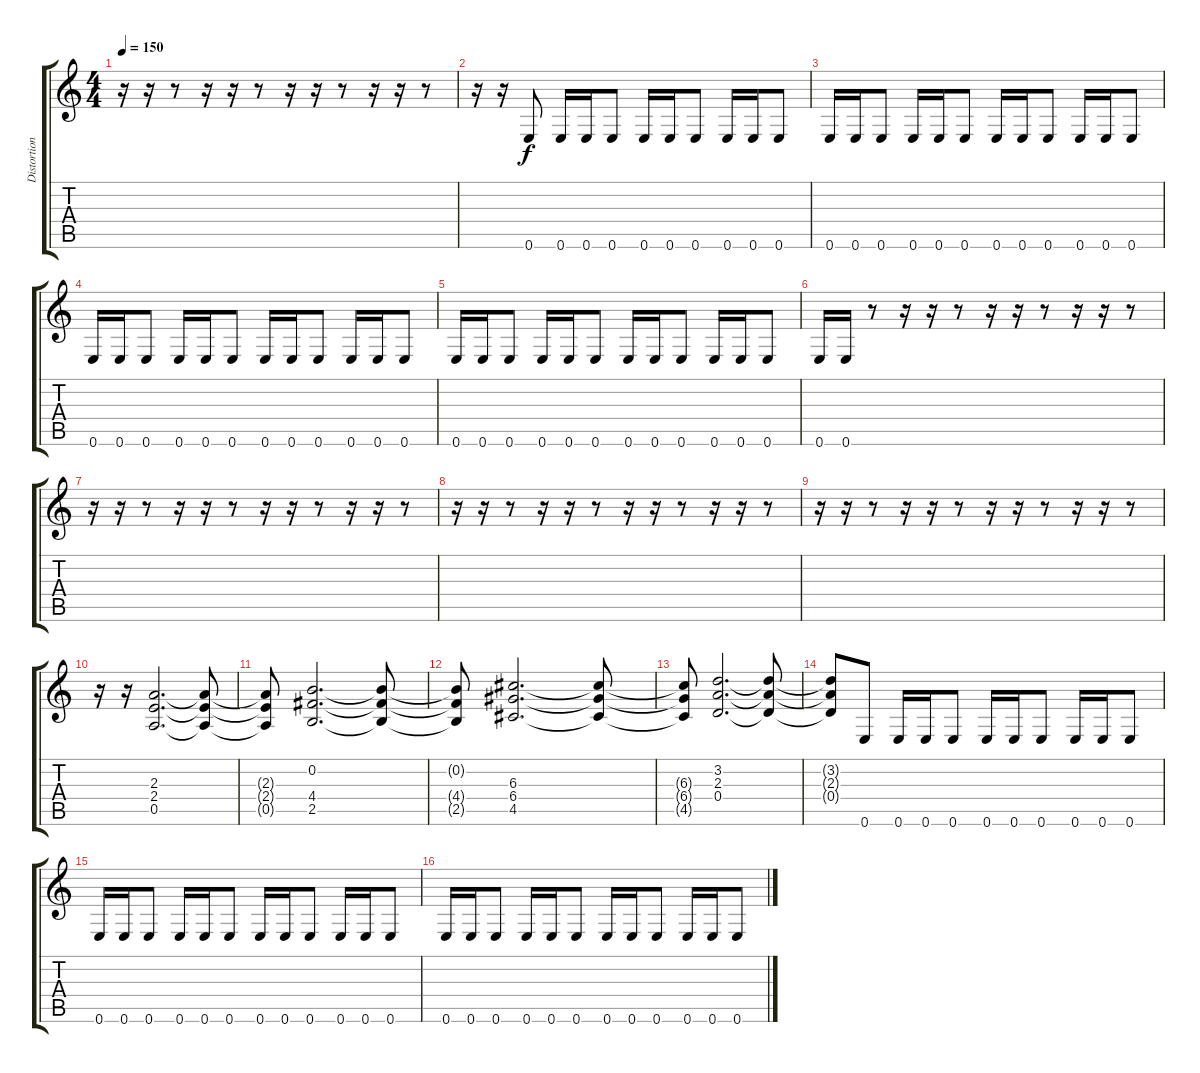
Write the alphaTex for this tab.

\track ("Distortion Guitar (background) (echo)" "Distortion") {instrument distortionguitar}
\staff {score tabs}
\tuning (E4 B3 G3 D3 A2 E2) {hide}
\ts (4 4)
\tempo 150
\clef g2
\ks c
r.16{dy f} r.16 r.8 r.16 r.16 r.8 r.16 r.16 r.8 r.16 r.16 r.8 |
r.16 r.16 0.6.8 0.6.16 0.6.16 0.6.8 0.6.16 0.6.16 0.6.8 0.6.16 0.6.16 0.6.8 |
0.6.16 0.6.16 0.6.8 0.6.16 0.6.16 0.6.8 0.6.16 0.6.16 0.6.8 0.6.16 0.6.16 0.6.8 |
0.6.16 0.6.16 0.6.8 0.6.16 0.6.16 0.6.8 0.6.16 0.6.16 0.6.8 0.6.16 0.6.16 0.6.8 |
0.6.16 0.6.16 0.6.8 0.6.16 0.6.16 0.6.8 0.6.16 0.6.16 0.6.8 0.6.16 0.6.16 0.6.8 |
0.6.16 0.6.16 r.8 r.16 r.16 r.8 r.16 r.16 r.8 r.16 r.16 r.8 |
r.16 r.16 r.8 r.16 r.16 r.8 r.16 r.16 r.8 r.16 r.16 r.8 |
r.16 r.16 r.8 r.16 r.16 r.8 r.16 r.16 r.8 r.16 r.16 r.8 |
r.16 r.16 r.8 r.16 r.16 r.8 r.16 r.16 r.8 r.16 r.16 r.8 |
r.16 r.16 (2.3 2.4 0.5).2{d} (2.3{t} 2.4{t} 0.5{t}).8 |
(2.3{t} 2.4{t} 0.5{t}).8 (0.2 4.4 2.5).2{d} (0.2{t} 4.4{t} 2.5{t}).8 |
(0.2{t} 4.4{t} 2.5{t}).8 (6.3 6.4 4.5).2{d} (6.3{t} 6.4{t} 4.5{t}).8 |
(6.3{t} 6.4{t} 4.5{t}).8 (3.2 2.3 0.4).2{d} (3.2{t} 2.3{t} 0.4{t}).8 |
(3.2{t} 2.3{t} 0.4{t}).8 0.6.8 0.6.16 0.6.16 0.6.8 0.6.16 0.6.16 0.6.8 0.6.16 0.6.16 0.6.8 |
0.6.16 0.6.16 0.6.8 0.6.16 0.6.16 0.6.8 0.6.16 0.6.16 0.6.8 0.6.16 0.6.16 0.6.8 |
0.6.16 0.6.16 0.6.8 0.6.16 0.6.16 0.6.8 0.6.16 0.6.16 0.6.8 0.6.16 0.6.16 0.6.8
